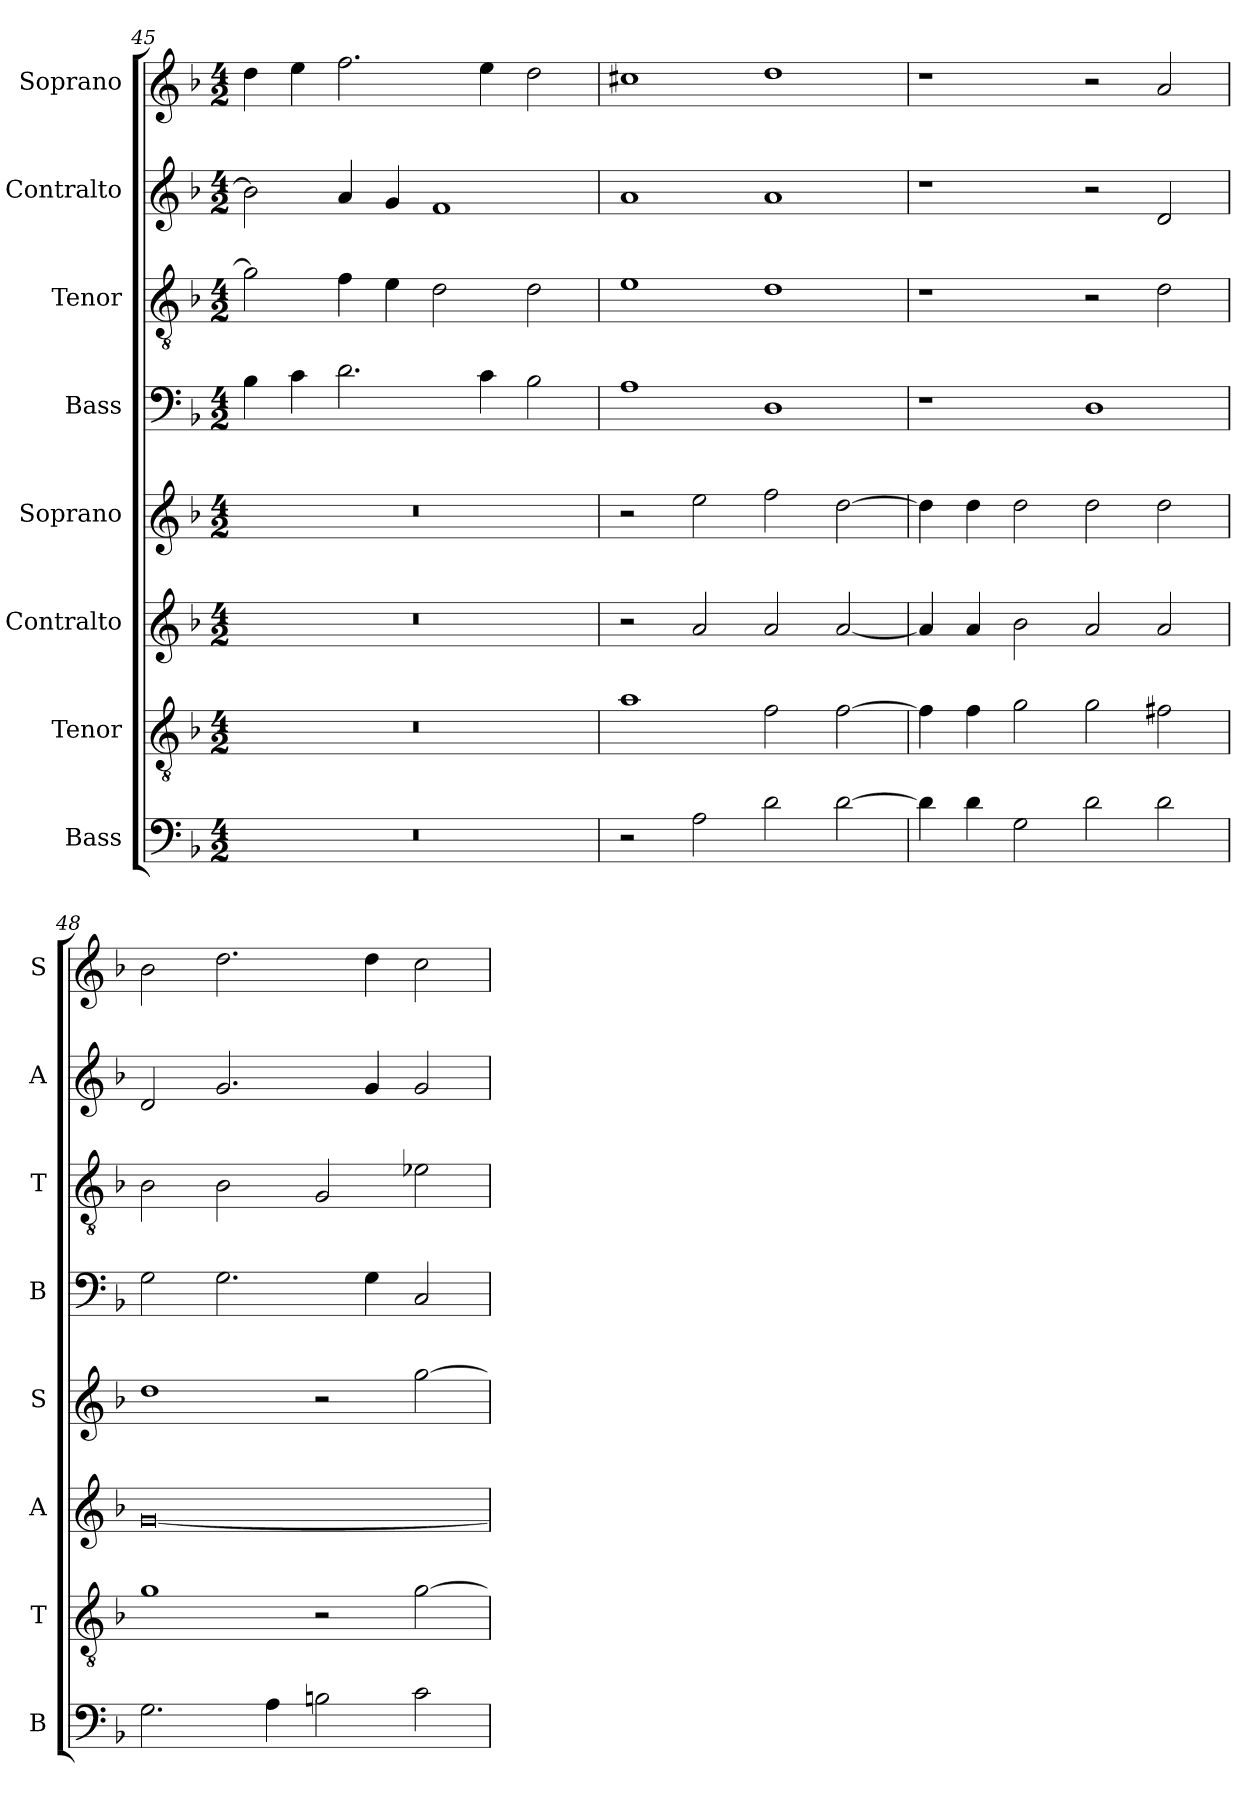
**kern	**kern	**kern	**kern	**kern	**kern	**kern	**kern
*part8	*part7	*part6	*part5	*part4	*part3	*part2	*part1
*staff8	*staff7	*staff6	*staff5	*staff4	*staff3	*staff2	*staff1
*I"Bass	*I"Tenor	*I"Contralto	*I"Soprano	*I"Bass	*I"Tenor	*I"Contralto	*I"Soprano
*I'B	*I'T	*I'A	*I'S	*I'B	*I'T	*I'A	*I'S
*clefF4	*clefGv2	*clefG2	*clefG2	*clefF4	*clefGv2	*clefG2	*clefG2
*k[b-]	*k[b-]	*k[b-]	*k[b-]	*k[b-]	*k[b-]	*k[b-]	*k[b-]
*G:dor	*G:dor	*G:dor	*G:dor	*G:dor	*G:dor	*G:dor	*G:dor
*M4/2	*M4/2	*M4/2	*M4/2	*M4/2	*M4/2	*M4/2	*M4/2
=45	=45	=45	=45	=45	=45	=45	=45
0r	0r	0r	0r	4B-	2g]	2b-]	4dd
.	.	.	.	4c	.	.	4ee
.	.	.	.	2.d	4f	4a	2.ff
.	.	.	.	.	4e	4g	.
.	.	.	.	.	2d	1f	.
.	.	.	.	4c	.	.	4ee
.	.	.	.	2B-	2d	.	2dd
=46	=46	=46	=46	=46	=46	=46	=46
2r	1a	2r	2r	1A	1e	1a	1cc#X
2A	.	2a	2ee	.	.	.	.
2d	2f	2a	2ff	1D	1d	1a	1dd
[2d	[2f	[2a	[2dd	.	.	.	.
=47	=47	=47	=47	=47	=47	=47	=47
4d]	4f]	4a]	4dd]	1r	1r	1r	1r
4d	4f	4a	4dd	.	.	.	.
2G	2g	2b-	2dd	.	.	.	.
2d	2g	2a	2dd	1D	2r	2r	2r
2d	2f#X	2a	2dd	.	2d	2d	2a
=48	=48	=48	=48	=48	=48	=48	=48
2.G	1g	[0g	1dd	2G	2B-	2d	2b-
.	.	.	.	2.G	2B-	2.g	2.dd
4A	.	.	.	.	.	.	.
2Bn	2r	.	2r	.	2G	.	.
.	.	.	.	4G	.	4g	4dd
2c	[2g	.	[2gg	2C	2e-X	2g	2cc
=	=	=	=	=	=	=	=
*-	*-	*-	*-	*-	*-	*-	*-
